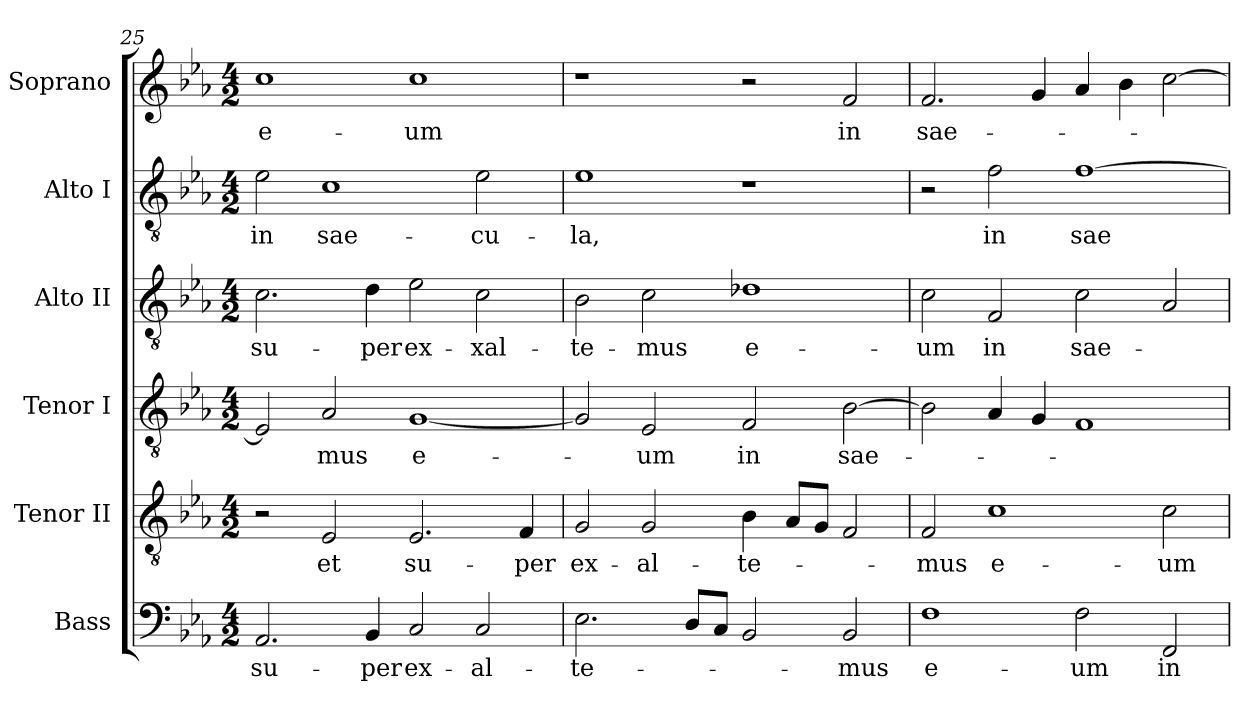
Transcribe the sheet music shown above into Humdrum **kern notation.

**kern	**text	**kern	**text	**kern	**text	**kern	**text	**kern	**text	**kern	**text
*part6	*part6	*part5	*part5	*part4	*part4	*part3	*part3	*part2	*part2	*part1	*part1
*staff6	*staff6	*staff5	*staff5	*staff4	*staff4	*staff3	*staff3	*staff2	*staff2	*staff1	*staff1
*I"Bass	*	*I"Tenor II	*	*I"Tenor I	*	*I"Alto II	*	*I"Alto I	*	*I"Soprano	*
*I'B	*	*	*	*I'T	*	*I'A	*	*	*	*	*
!!LO:PB:g=z
*clefF4	*	*clefGv2	*	*clefGv2	*	*clefGv2	*	*clefGv2	*	*clefG2	*
*k[b-e-a-]	*	*k[b-e-a-]	*	*k[b-e-a-]	*	*k[b-e-a-]	*	*k[b-e-a-]	*	*k[b-e-a-]	*
*E-:	*	*E-:	*	*E-:	*	*E-:	*	*E-:	*	*E-:	*
*M4/2	*	*M4/2	*	*M4/2	*	*M4/2	*	*M4/2	*	*M4/2	*
=25	=25	=25	=25	=25	=25	=25	=25	=25	=25	=25	=25
!	!LO:LY:b:color=#000000	!	!	!	!	!	!	!	!	!	!
!	!	!	!	!	!	!	!LO:LY:b:color=#000000	!	!	!	!
!	!	!	!	!	!	!	!	!	!LO:LY:b:color=#000000	!	!
!	!	!	!	!	!	!	!	!	!	!	!LO:LY:b:color=#000000
2.AA-i/	su-	2r	.	2E-i/]	.	2.ci\	su-	2e-i\	in	1cci	e-
!	!	!	!LO:LY:b:color=#000000	!	!	!	!	!	!	!	!
!	!	!	!	!	!LO:LY:b:color=#000000	!	!	!	!	!	!
!	!	!	!	!	!	!	!	!	!LO:LY:b:color=#000000	!	!
.	.	2E-i/	et	2A-i/	-mus	.	.	1ci	sae-	.	.
!	!LO:LY:b:color=#000000	!	!	!	!	!	!	!	!	!	!
!	!	!	!	!	!	!	!LO:LY:b:color=#000000	!	!	!	!
4BB-i/	-per	.	.	.	.	4di\	-per	.	.	.	.
!	!LO:LY:b:color=#000000	!	!	!	!	!	!	!	!	!	!
!	!	!	!LO:LY:b:color=#000000	!	!	!	!	!	!	!	!
!	!	!	!	!	!LO:LY:b:color=#000000	!	!	!	!	!	!
!	!	!	!	!	!	!	!LO:LY:b:color=#000000	!	!	!	!
!	!	!	!	!	!	!	!	!	!	!	!LO:LY:b:color=#000000
2Ci/	ex-	2.E-i/	su-	[<1Gi	e-	2e-i\	ex-	.	.	1cci	-um
!	!LO:LY:b:color=#000000	!	!	!	!	!	!	!	!	!	!
!	!	!	!	!	!	!	!LO:LY:b:color=#000000	!	!	!	!
!	!	!	!	!	!	!	!	!	!LO:LY:b:color=#000000	!	!
2Ci/	-al-	.	.	.	.	2ci\	-xal-	2e-i\	-cu-	.	.
!	!	!	!LO:LY:b:color=#000000	!	!	!	!	!	!	!	!
.	.	4Fi/	-per	.	.	.	.	.	.	.	.
=26	=26	=26	=26	=26	=26	=26	=26	=26	=26	=26	=26
!	!LO:LY:b:color=#000000	!	!	!	!	!	!	!	!	!	!
!	!	!	!LO:LY:b:color=#000000	!	!	!	!	!	!	!	!
!	!	!	!	!	!	!	!LO:LY:b:color=#000000	!	!	!	!
!	!	!	!	!	!	!	!	!	!LO:LY:b:color=#000000	!	!
2.E-i\	-te-	2Gi/	ex-	2Gi/]	.	2B-i\	-te-	1e-i	-la,	1r	.
!	!	!	!LO:LY:b:color=#000000	!	!	!	!	!	!	!	!
!	!	!	!	!	!LO:LY:b:color=#000000	!	!	!	!	!	!
!	!	!	!	!	!	!	!LO:LY:b:color=#000000	!	!	!	!
.	.	2Gi/	-al-	2E-i/	-um	2ci\	-mus	.	.	.	.
8Di/L	.	.	.	.	.	.	.	.	.	.	.
8Ci/J	.	.	.	.	.	.	.	.	.	.	.
!	!	!	!LO:LY:b:color=#000000	!	!	!	!	!	!	!	!
!	!	!	!	!	!LO:LY:b:color=#000000	!	!	!	!	!	!
!	!	!	!	!	!	!	!LO:LY:b:color=#000000	!	!	!	!
2BB-i/	.	4B-i\	-te-	2Fi/	in	1d-Xi	e-	1r	.	2r	.
.	.	8A-i/L	.	.	.	.	.	.	.	.	.
.	.	8Gi/J	.	.	.	.	.	.	.	.	.
!	!LO:LY:b:color=#000000	!	!	!	!	!	!	!	!	!	!
!	!	!	!	!	!LO:LY:b:color=#000000	!	!	!	!	!	!
!	!	!	!	!	!	!	!	!	!	!	!LO:LY:b:color=#000000
2BB-i/	-mus	2Fi/	.	[>2B-i\	sae-	.	.	.	.	2fi/	in
=27	=27	=27	=27	=27	=27	=27	=27	=27	=27	=27	=27
!	!LO:LY:b:color=#000000	!	!	!	!	!	!	!	!	!	!
!	!	!	!LO:LY:b:color=#000000	!	!	!	!	!	!	!	!
!	!	!	!	!	!	!	!LO:LY:b:color=#000000	!	!	!	!
!	!	!	!	!	!	!	!	!	!	!	!LO:LY:b:color=#000000
1Fi	e-	2Fi/	-mus	2B-i\]	.	2ci\	-um	2r	.	2.fi/	sae-
!	!	!	!LO:LY:b:color=#000000	!	!	!	!	!	!	!	!
!	!	!	!	!	!	!	!LO:LY:b:color=#000000	!	!	!	!
!	!	!	!	!	!	!	!	!	!LO:LY:b:color=#000000	!	!
.	.	1ci	e-	4A-i/	.	2Fi/	in	2fi\	in	.	.
.	.	.	.	4Gi/	.	.	.	.	.	4gi/	.
!	!LO:LY:b:color=#000000	!	!	!	!	!	!	!	!	!	!
!	!	!	!	!	!	!	!LO:LY:b:color=#000000	!	!	!	!
!	!	!	!	!	!	!	!	!	!LO:LY:b:color=#000000	!	!
2Fi\	-um	.	.	1Fi	.	2ci\	sae-	[>1fi	sae-	4a-i/	.
.	.	.	.	.	.	.	.	.	.	4b-i\	.
!	!LO:LY:b:color=#000000	!	!	!	!	!	!	!	!	!	!
!	!	!	!LO:LY:b:color=#000000	!	!	!	!	!	!	!	!
2FFi/	in	2ci\	-um	.	.	2A-i/	.	.	.	[>2cci\	.
=	=	=	=	=	=	=	=	=	=	=	=
*-	*-	*-	*-	*-	*-	*-	*-	*-	*-	*-	*-
